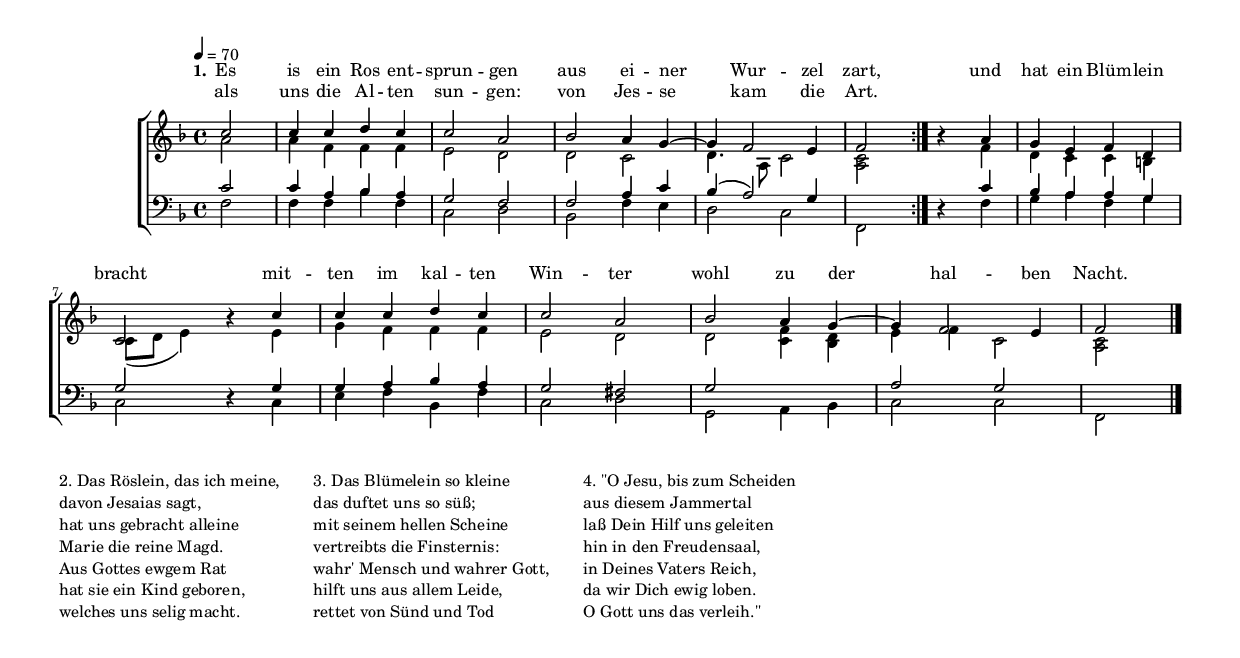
\version "2.24.3"
\include "global.ly"

\paper {
  system-system-spacing =
    #'((basic-distance . 15) 
       (minimum-distance . 10)
       (padding . 2)
       (stretchability . 60)) % defaults: 12, 8, 1, 60
}

KeyandTime = {
  \time 4/4
  %Tonart
  \key f \major
  \tempo 4 = 70
}
Melodie = \relative c'' {
  \voiceOne 
  \set Staff.midiInstrument = #"choir aahs"
  \partial 2
  \repeat volta 2 {c2 c4 c d c c2 a b a4 g~ g f2 e4 f2 }
  h4\rest a g e f d c2 h'4\rest c c c d c c2 a b a4 g~ g f2 e4 f2
  \bar "|."
}

Alt = \relative c'' {
  \partial 2
  \repeat volta 2 {a2 a4 f f f e2 d d c d4. a8 c2 <c a>}
  s4 f d c c h c8( d e4) s4 e g f f f e2 d d <c f>4 <b d> e4 f c2 <c a>
}

BassEins = \relative c { \set Staff.midiInstrument = #"choir aahs"
  \partial 2
  \repeat volta 2 {c'2 c4 a b a g2 f f a4 c b( a2) g4 s2}
  d4\rest c' b a a g g2 d4\rest g g a b a g2 fis g s2 a2 g s2
  \bar "|." 
}

BassZwei = \relative c {
  \partial 2
  \repeat volta 2 {f2 f4 f b f c2 d b f'4 e d2 c f,}
  s4 f' g a f g c,2 s4 c e f b, f' c2 d g, a4 b c2 c f,
}

ersteStrophe = \lyricmode {
  \set stanza = "1."
  Es is ein Ros ent -- sprun -- gen aus ei -- ner Wur -- zel zart,
  und hat ein Blüm -- lein bracht mit -- ten im kal -- ten Win -- ter
  wohl zu der hal -- ben Nacht.
}

ersteStropheWiederholung = \lyricmode {
  als uns die Al -- ten sun -- gen: von Jes -- se kam die Art.
}

zweiteStrophe = "2. Das Röslein, das ich meine,

davon Jesaias sagt,

hat uns gebracht alleine

Marie die reine Magd.

Aus Gottes ewgem Rat

hat sie ein Kind geboren,

welches uns selig macht."

dritteStrophe = "3. Das Blümelein so kleine

das duftet uns so süß;

mit seinem hellen Scheine

vertreibts die Finsternis:

wahr' Mensch und wahrer Gott,

hilft uns aus allem Leide,

rettet von Sünd und Tod"

vierteStrophe = "4. \"O Jesu, bis zum Scheiden

aus diesem Jammertal

laß Dein Hilf uns geleiten

hin in den Freudensaal,

in Deines Vaters Reich,

da wir Dich ewig loben.

O Gott uns das verleih.\""

\bookpart {
  \score {

    \new ChoirStaff <<
      \new Staff = "firstStaff"
      <<
        \new Voice = "Melodie" {
          \KeyandTime
          \Melodie
        }
        \new Lyrics = "Text" \with { alignAboveContext = "firstStaff" } {
          \lyricsto "Melodie" { \ersteStrophe }
          
        }
        \new Lyrics \with { alignBelowContext = "Text"} {
          \lyricsto "Melodie" { \ersteStropheWiederholung }
        }
        \new Voice = "Alt" {
          \voiceTwo
          \Alt
        }
      >>
      \new Staff = "secondStaff"
      <<
        \clef "bass"
        \new Voice = "BassEins" {
          \KeyandTime
          \voiceThree
          \BassEins
        }
        \new Voice = "BassZwei" {
          \voiceFour
          \BassZwei
        }
      >>
    >>
    \layout{}
    \midi {}
  }
  \markup { 
    \vspace #2
    \column{    
    \wordwrap-string \zweiteStrophe
    }
    \hspace #4
    \column{    
    \wordwrap-string \dritteStrophe
    }
    \hspace #4
    \column{    
    \wordwrap-string \vierteStrophe
    }
  }

}  